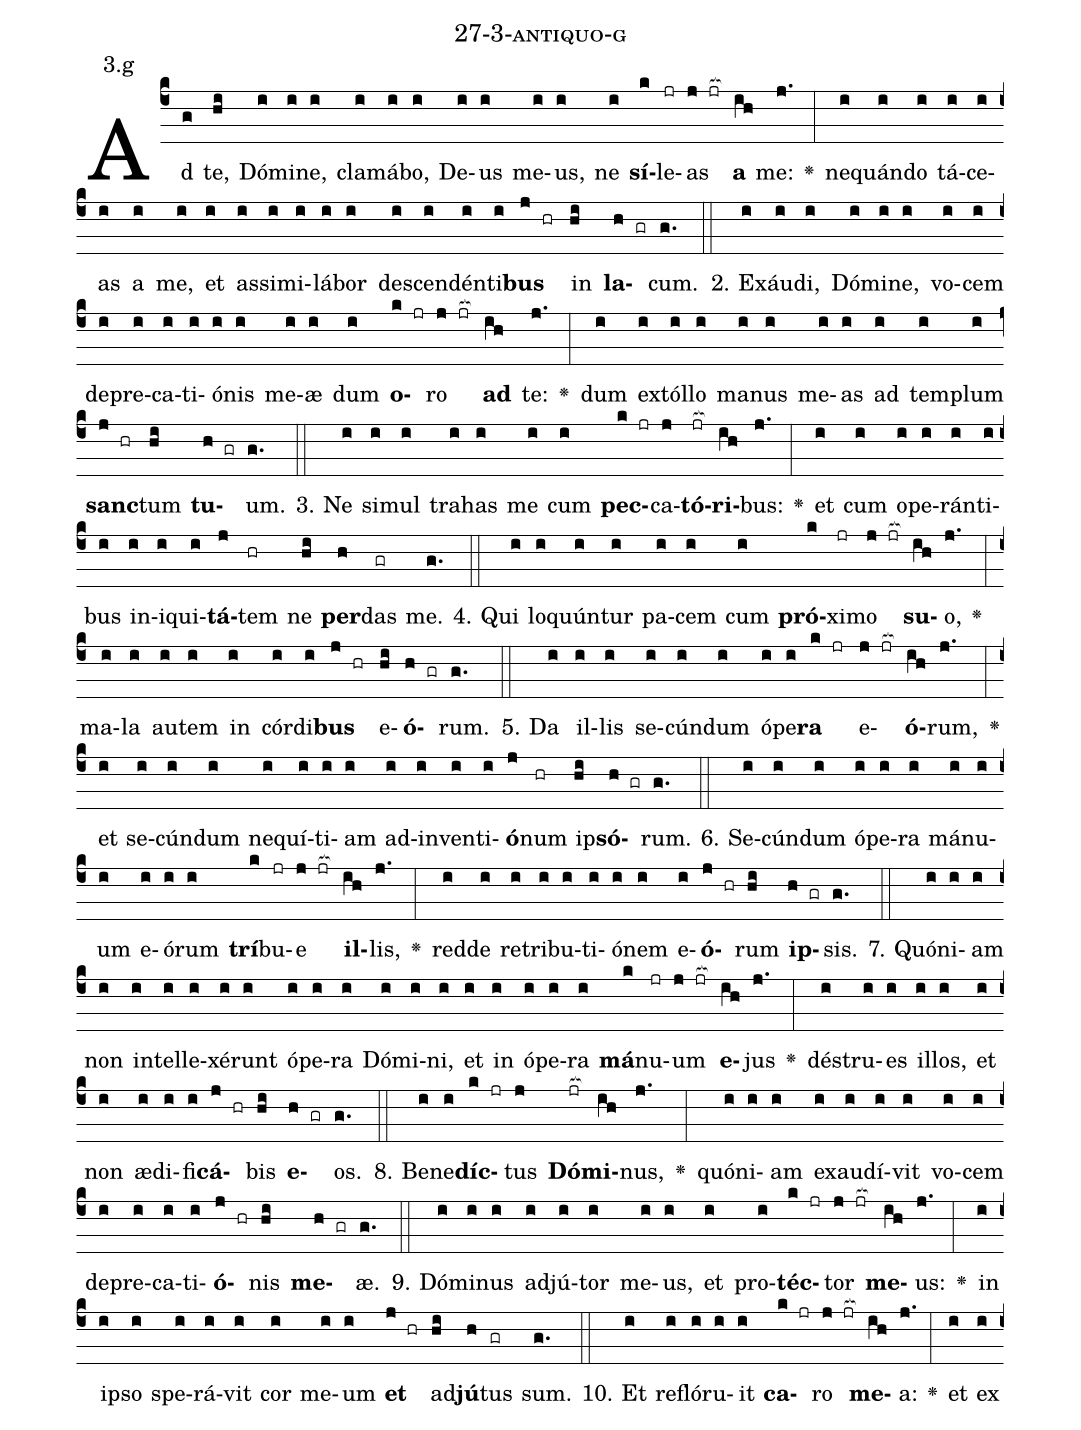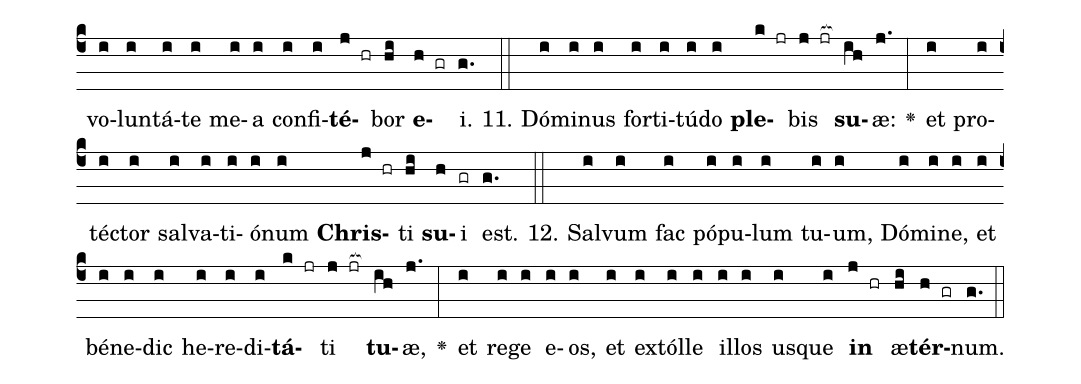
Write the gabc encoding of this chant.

name: 27-3-antiquo-g;
annotation: 3.g;
%%
(c4)Ad(g) te,(hi) Dó(i)mi(i)ne,(i) cla(i)má(i)bo,(i) De(i)us(i) me(i)us,(i) ne(i) <b>sí</b>(k)le(jr)as(j jr[ocb:1{]) <b>a</b>(ih[ocb:0}]) me:(j.) <v>\greheightstar</v>(:) ne(i)quán(i)do(i) tá(i)ce(i)as(i) a(i) me,(i) et(i) as(i)si(i)mi(i)lá(i)bor(i) de(i)scen(i)dén(i)ti(i)<b>bus</b>(j hr) in(hi) <b>la</b>(h gr)cum.(g.) (::)
2. Ex(i)áu(i)di,(i) Dó(i)mi(i)ne,(i) vo(i)cem(i) de(i)pre(i)ca(i)ti(i)ó(i)nis(i) me(i)æ(i) dum(i) <b>o</b>(k jr)ro(j jr[ocb:1{]) <b>ad</b>(ih[ocb:0}]) te:(j.) <v>\greheightstar</v>(:) dum(i) ex(i)tól(i)lo(i) ma(i)nus(i) me(i)as(i) ad(i) tem(i)plum(i) <b>sanc</b>(j hr)tum(hi) <b>tu</b>(h gr)um.(g.) (::)
3. Ne(i) si(i)mul(i) tra(i)has(i) me(i) cum(i) <b>pec</b>(k jr)ca(j)<b>tó</b>(jr[ocb:1{])<b>ri</b>(ih[ocb:0}])bus:(j.) <v>\greheightstar</v>(:) et(i) cum(i) o(i)pe(i)rán(i)ti(i)bus(i) in(i)i(i)qui(i)<b>tá</b>(j)tem(hr) ne(hi) <b>per</b>(h)das(gr) me.(g.) (::)
4. Qui(i) lo(i)quún(i)tur(i) pa(i)cem(i) cum(i) <b>pró</b>(k)xi(jr)mo(j jr[ocb:1{]) <b>su</b>(ih[ocb:0}])o,(j.) <v>\greheightstar</v>(:) ma(i)la(i) au(i)tem(i) in(i) cór(i)di(i)<b>bus</b>(j hr) e(hi)<b>ó</b>(h gr)rum.(g.) (::)
5. Da(i) il(i)lis(i) se(i)cún(i)dum(i) ó(i)pe(i)<b>ra</b>(k jr) e(j jr[ocb:1{])<b>ó</b>(ih[ocb:0}])rum,(j.) <v>\greheightstar</v>(:) et(i) se(i)cún(i)dum(i) ne(i)quí(i)ti(i)am(i) ad(i)in(i)ven(i)ti(i)<b>ó</b>(j)num(hr) ip(hi)<b>só</b>(h gr)rum.(g.) (::)
6. Se(i)cún(i)dum(i) ó(i)pe(i)ra(i) má(i)nu(i)um(i) e(i)ó(i)rum(i) <b>trí</b>(k)bu(jr)e(j jr[ocb:1{]) <b>il</b>(ih[ocb:0}])lis,(j.) <v>\greheightstar</v>(:) red(i)de(i) re(i)tri(i)bu(i)ti(i)ó(i)nem(i) e(i)<b>ó</b>(j hr)rum(hi) <b>ip</b>(h gr)sis.(g.) (::)
7. Quón(i)i(i)am(i) non(i) in(i)tel(i)le(i)xé(i)runt(i) ó(i)pe(i)ra(i) Dó(i)mi(i)ni,(i) et(i) in(i) ó(i)pe(i)ra(i) <b>má</b>(k)nu(jr)um(j jr[ocb:1{]) <b>e</b>(ih[ocb:0}])jus(j.) <v>\greheightstar</v>(:) dé(i)stru(i)es(i) il(i)los,(i) et(i) non(i) æ(i)di(i)fi(i)<b>cá</b>(j hr)bis(hi) <b>e</b>(h gr)os.(g.) (::)
8. Be(i)ne(i)<b>díc</b>(k jr)tus(j) <b>Dó</b>(jr[ocb:1{])<b>mi</b>(ih[ocb:0}])nus,(j.) <v>\greheightstar</v>(:) quón(i)i(i)am(i) ex(i)au(i)dí(i)vit(i) vo(i)cem(i) de(i)pre(i)ca(i)ti(i)<b>ó</b>(j hr)nis(hi) <b>me</b>(h gr)æ.(g.) (::)
9. Dó(i)mi(i)nus(i) ad(i)jú(i)tor(i) me(i)us,(i) et(i) pro(i)<b>téc</b>(k jr)tor(j jr[ocb:1{]) <b>me</b>(ih[ocb:0}])us:(j.) <v>\greheightstar</v>(:) in(i) ip(i)so(i) spe(i)rá(i)vit(i) cor(i) me(i)um(i) <b>et</b>(j hr) ad(hi)<b>jú</b>(h)tus(gr) sum.(g.) (::)
10. Et(i) re(i)fló(i)ru(i)it(i) <b>ca</b>(k jr)ro(j jr[ocb:1{]) <b>me</b>(ih[ocb:0}])a:(j.) <v>\greheightstar</v>(:) et(i) ex(i) vo(i)lun(i)tá(i)te(i) me(i)a(i) con(i)fi(i)<b>té</b>(j hr)bor(hi) <b>e</b>(h gr)i.(g.) (::)
11. Dó(i)mi(i)nus(i) for(i)ti(i)tú(i)do(i) <b>ple</b>(k jr)bis(j jr[ocb:1{]) <b>su</b>(ih[ocb:0}])æ:(j.) <v>\greheightstar</v>(:) et(i) pro(i)téc(i)tor(i) sal(i)va(i)ti(i)ó(i)num(i) <b>Chris</b>(j hr)ti(hi) <b>su</b>(h)i(gr) est.(g.) (::)
12. Sal(i)vum(i) fac(i) pó(i)pu(i)lum(i) tu(i)um,(i) Dó(i)mi(i)ne,(i) et(i) bé(i)ne(i)dic(i) he(i)re(i)di(i)<b>tá</b>(k jr)ti(j jr[ocb:1{]) <b>tu</b>(ih[ocb:0}])æ,(j.) <v>\greheightstar</v>(:) et(i) re(i)ge(i) e(i)os,(i) et(i) ex(i)tól(i)le(i) il(i)los(i) us(i)que(i) <b>in</b>(j hr) æ(hi)<b>tér</b>(h gr)num.(g.) (::)
